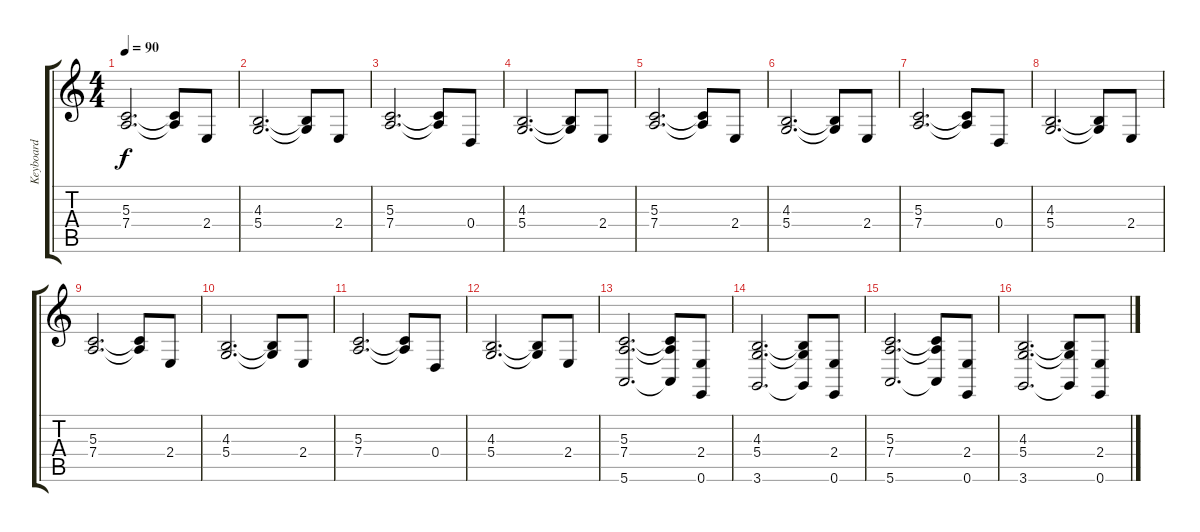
\track ("Keyboard" "Keyboard") {instrument lead2sawtooth}
\staff {score tabs}
\tuning (E4 B3 G3 D3 A2 E2) {hide}
\ts (4 4)
\tempo 90
\clef g2
\ks c
(5.3 7.4).2{d dy f} (5.3{t} 7.4{t}).8 2.4.8 |
(4.3 5.4).2{d} (4.3{t} 5.4{t}).8 2.4.8 |
(5.3 7.4).2{d} (5.3{t} 7.4{t}).8 0.4.8 |
(4.3 5.4).2{d} (4.3{t} 5.4{t}).8 2.4.8 |
(5.3 7.4).2{d} (5.3{t} 7.4{t}).8 2.4.8 |
(4.3 5.4).2{d} (4.3{t} 5.4{t}).8 2.4.8 |
(5.3 7.4).2{d} (5.3{t} 7.4{t}).8 0.4.8 |
(4.3 5.4).2{d} (4.3{t} 5.4{t}).8 2.4.8 |
(5.3 7.4).2{d} (5.3{t} 7.4{t}).8 2.4.8 |
(4.3 5.4).2{d} (4.3{t} 5.4{t}).8 2.4.8 |
(5.3 7.4).2{d} (5.3{t} 7.4{t}).8 0.4.8 |
(4.3 5.4).2{d} (4.3{t} 5.4{t}).8 2.4.8 |
(5.3 7.4 5.6).2{d} (5.3{t} 7.4{t} 5.6{t}).8 (2.4 0.6).8 |
(4.3 5.4 3.6).2{d} (4.3{t} 5.4{t} 3.6{t}).8 (2.4 0.6).8 |
(5.3 7.4 5.6).2{d} (5.3{t} 7.4{t} 5.6{t}).8 (2.4 0.6).8 |
(4.3 5.4 3.6).2{d} (4.3{t} 5.4{t} 3.6{t}).8 (2.4 0.6).8
